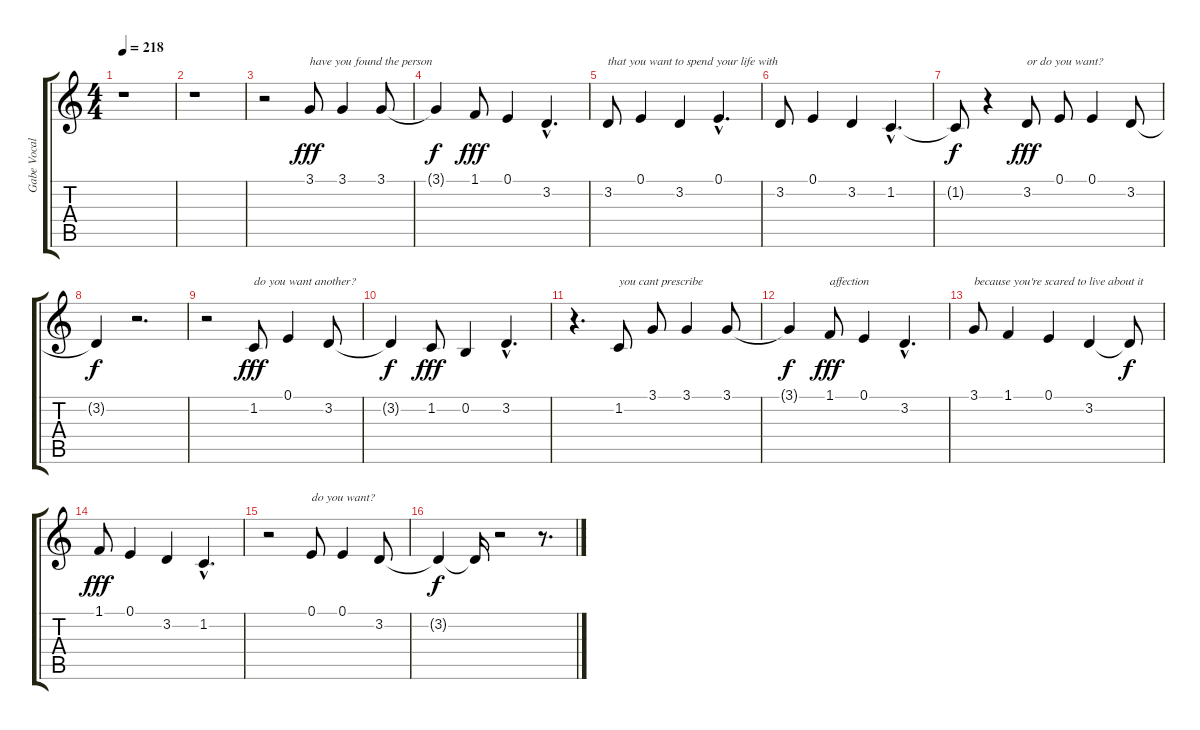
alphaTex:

\track ("Gabe Vocals" "Gabe Vocal") {instrument tenorsax}
\staff {score tabs}
\tuning (E4 B3 G3 D3 A2 E2) {hide}
\ts (4 4)
\tempo 218
\clef g2
\ks c
r.1{dy fff instrument tenorsax} |
r.1 |
r.2 3.1.8{txt "have you found the person"} 3.1.4 3.1.8 |
3.1{t}.4{dy f} 1.1.8{dy fff} 0.1.4 3.2{hac}.4{d} |
3.2.8{txt "that you want to spend your life with"} 0.1.4 3.2.4 0.1{hac}.4{d} |
3.2.8 0.1.4 3.2.4 1.2{hac}.4{d} |
1.2{t}.8{dy f} r.4 3.2.8{txt "or do you want?" dy fff} 0.1.8 0.1.4 3.2.8 |
3.2{t}.4{dy f} r.2{d} |
r.2 1.2.8{txt "do you want another?" dy fff} 0.1.4 3.2.8 |
3.2{t}.4{dy f} 1.2.8{dy fff} 0.2.4 3.2{hac}.4{d} |
r.4{d} 1.2.8{txt "you cant prescribe"} 3.1.8 3.1.4 3.1.8 |
3.1{t}.4{dy f} 1.1.8{txt "affection" dy fff} 0.1.4 3.2{hac}.4{d} |
3.1.8{txt "because you're scared to live about it"} 1.1.4 0.1.4 3.2.4 3.2{t}.8{dy f} |
1.1.8{dy fff} 0.1.4 3.2.4 1.2{hac}.4{d} |
r.2 0.1.8{txt "do you want?"} 0.1.4 3.2.8 |
3.2{t}.4{dy f} 3.2{t}.16 r.2 r.8{d}
